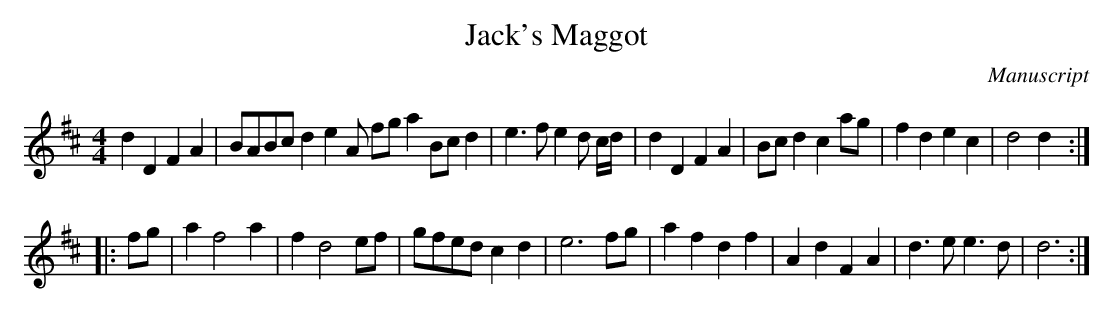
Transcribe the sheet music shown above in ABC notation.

X:1
T:Jack's Maggot
M:4/4
L:1/8
O:Manuscript
K:D
d2 D2 F2 A2|BABc d2 e2 A fg a2 Bc d2 | e3 f e2 d c/2d/2|d2 D2 F2 A2| Bc d2 c2 ag| f2 d2 e2 c2 |d4 d2:|
|:fg| a2 f4 a2| f2 d4 ef| gfed c2 d2 | e6 fg | a2 f2 d2 f2 | A2 d2 F2 A2| d3 e e3 d| d6:|
